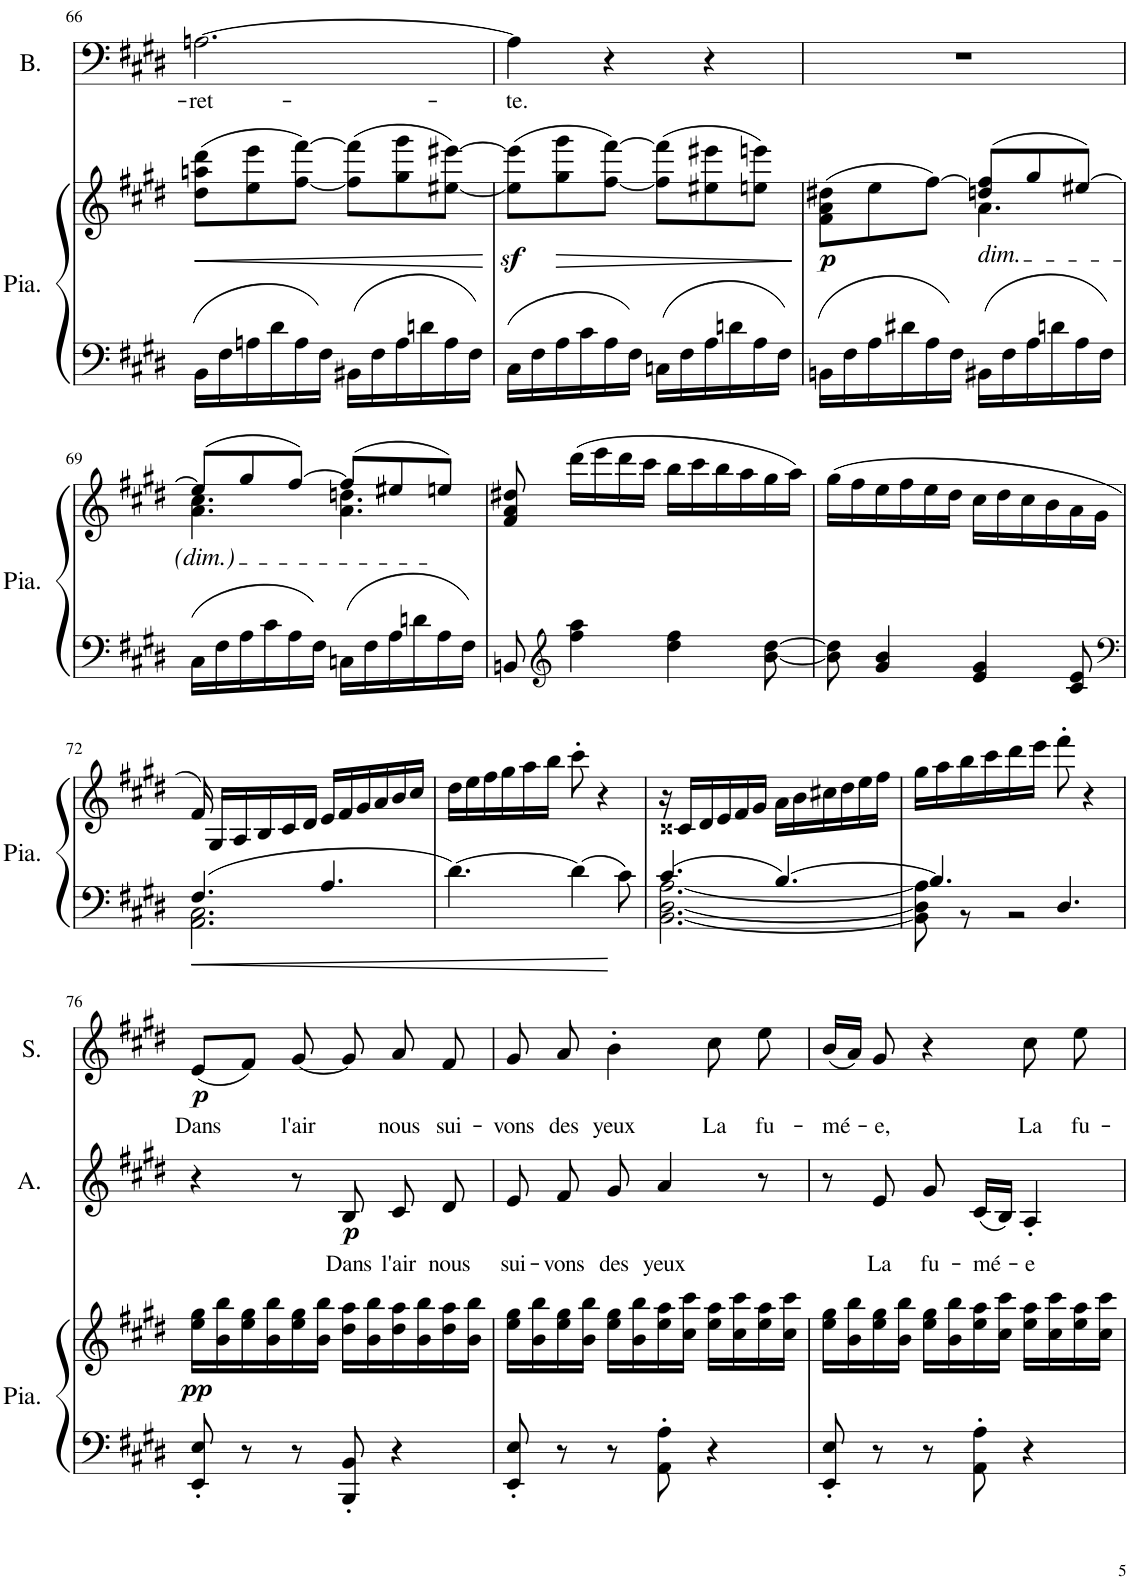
**kern	**kern	**dynam	**kern	**text	**kern	**text	**dynam	**kern	**text	**dynam
*part4	*part4	*part4	*part3	*part3	*part2	*part2	*part2	*part1	*part1	*part1
*staff5	*staff4	*staff4/5	*staff3	*staff3	*staff2	*staff2	*staff2	*staff1	*staff1	*staff1
*I"Piano	*	*	*I"Basse	*	*I"Alto	*	*	*I"Soprano	*	*
*I'Pia.	*	*	*I'B.	*	*I'A.	*	*	*I'S.	*	*
!!LO:PB:g=z
*clefF4	*clefG2	*	*clefF4	*	*clefG2	*	*	*clefG2	*	*
*k[f#c#g#d#]	*k[f#c#g#d#]	*	*k[f#c#g#d#]	*	*k[f#c#g#d#]	*	*	*k[f#c#g#d#]	*	*
*M3/4	*M3/4	*	*M3/4	*	*M3/4	*	*	*M3/4	*	*
=66	=66	=66	=66	=66	=66	=66	=66	=66	=66	=66
!	!	!LO:HP:b	!	!LO:LY:b	!	!	!	!	!	!
16BB\LL	(8dd#\ 8aan\ 8ddd#\L	<	[2.An\	-ret-	2.r	.	.	2.r	.	.
16F#\	.	.	.	.	.	.	.	.	.	.
16An\	8ee\ 8eee\	.	.	.	.	.	.	.	.	.
16d#\	.	.	.	.	.	.	.	.	.	.
16A\	[8ff#\ [8fff#\J)	.	.	.	.	.	.	.	.	.
16F#\JJ	.	.	.	.	.	.	.	.	.	.
16BB#X\LL	(8ff#\] 8fff#\]L	.	.	.	.	.	.	.	.	.
16F#\	.	.	.	.	.	.	.	.	.	.
16A\	8gg#\ 8ggg#\	.	.	.	.	.	.	.	.	.
16dn\	.	.	.	.	.	.	.	.	.	.
16A\	[8ee#X\ [8eee#X\J)	.	.	.	.	.	.	.	.	.
16F#\JJ	.	.	.	.	.	.	.	.	.	.
.	.	[	.	.	.	.	.	.	.	.
=67	=67	=67	=67	=67	=67	=67	=67	=67	=67	=67
!	!	!	!	!LO:LY:b	!	!	!	!	!	!
16C#\LL	(8ee#\]z< 8eee#\]z<L	.	4A\]	-te.	2.r	.	.	2.r	.	.
16F#\	.	.	.	.	.	.	.	.	.	.
!	!	!LO:HP:b	!	!	!	!	!	!	!	!
16A\	8gg#\ 8ggg#\	>	.	.	.	.	.	.	.	.
16c#\	.	.	.	.	.	.	.	.	.	.
16A\	[8ff#\ [8fff#\J)	.	4r	.	.	.	.	.	.	.
16F#\JJ	.	.	.	.	.	.	.	.	.	.
16Cn\LL	(8ff#\] 8fff#\]L	.	.	.	.	.	.	.	.	.
16F#\	.	.	.	.	.	.	.	.	.	.
16A\	8ee#X\ 8eee#X\	.	4r	.	.	.	.	.	.	.
16dn\	.	.	.	.	.	.	.	.	.	.
16A\	8een\ 8eeen\J)	.	.	.	.	.	.	.	.	.
16F#\JJ	.	.	.	.	.	.	.	.	.	.
.	.	]	.	.	.	.	.	.	.	.
=68	=68	=68	=68	=68	=68	=68	=68	=68	=68	=68
*	*^	*	*	*	*	*	*	*	*	*
!	!	!	!LO:DY:b	!	!	!	!	!	!	!	!
16BBn\LL	(8f#\ 8a\ 8dd#X\L	4.ryy	p	2.r	.	2.r	.	.	2.r	.	.
16F#\	.	.	.	.	.	.	.	.	.	.	.
16A\	8ee\	.	.	.	.	.	.	.	.	.	.
16d#X\	.	.	.	.	.	.	.	.	.	.	.
16A\	[8ff#\J)	.	.	.	.	.	.	.	.	.	.
16F#\JJ	.	.	.	.	.	.	.	.	.	.	.
!	!LO:TX:b:i:t=dim.	!	!	!	!	!	!	!	!	!	!
16BB#X\LL	(8ddn/ 8ff#/]L	4.a\	.	.	.	.	.	.	.	.	.
16F#\	.	.	.	.	.	.	.	.	.	.	.
16A\	8gg#/	.	.	.	.	.	.	.	.	.	.
16dn\	.	.	.	.	.	.	.	.	.	.	.
16A\	[8ee#X/J)	.	.	.	.	.	.	.	.	.	.
16F#\JJ	.	.	.	.	.	.	.	.	.	.	.
!!LO:LB:g=z
=69	=69	=69	=69	=69	=69	=69	=69	=69	=69	=69	=69
16C#\LL	(8ee#/L]	4.a\ 4.cc#\	.	2.r	.	2.r	.	.	2.r	.	.
16F#\	.	.	.	.	.	.	.	.	.	.	.
16A\	8gg#/	.	.	.	.	.	.	.	.	.	.
16c#\	.	.	.	.	.	.	.	.	.	.	.
16A\	[8ff#/J)	.	.	.	.	.	.	.	.	.	.
16F#\JJ	.	.	.	.	.	.	.	.	.	.	.
16Cn\LL	(8ff#/L]	4.a\ 4.ddn\	.	.	.	.	.	.	.	.	.
16F#\	.	.	.	.	.	.	.	.	.	.	.
16A\	8ee#X/	.	.	.	.	.	.	.	.	.	.
16dn\	.	.	.	.	.	.	.	.	.	.	.
16A\	8een/J)	.	.	.	.	.	.	.	.	.	.
16F#\JJ	.	.	.	.	.	.	.	.	.	.	.
*	*v	*v	*	*	*	*	*	*	*	*	*
=70	=70	=70	=70	=70	=70	=70	=70	=70	=70	=70
8BBn/	8f#/ 8a/ 8dd#X/	.	2.r	.	2.r	.	.	2.r	.	.
*clefG2	*	*	*	*	*	*	*	*	*	*
4ff#\ 4aa\	(16ddd#\LL	.	.	.	.	.	.	.	.	.
.	16eee\	.	.	.	.	.	.	.	.	.
.	16ddd#\	.	.	.	.	.	.	.	.	.
.	16ccc#\JJ	.	.	.	.	.	.	.	.	.
4dd#\ 4ff#\	16bb\LL	.	.	.	.	.	.	.	.	.
.	16ccc#\	.	.	.	.	.	.	.	.	.
.	16bb\	.	.	.	.	.	.	.	.	.
.	16aa\	.	.	.	.	.	.	.	.	.
[8b\ [8dd#\	16gg#\	.	.	.	.	.	.	.	.	.
.	16aa\JJ)	.	.	.	.	.	.	.	.	.
=71	=71	=71	=71	=71	=71	=71	=71	=71	=71	=71
8b\] 8dd#\]	(16gg#\LL	.	2.r	.	2.r	.	.	2.r	.	.
.	16ff#\	.	.	.	.	.	.	.	.	.
4g#/ 4b/	16ee\	.	.	.	.	.	.	.	.	.
.	16ff#\	.	.	.	.	.	.	.	.	.
.	16ee\	.	.	.	.	.	.	.	.	.
.	16dd#\JJ	.	.	.	.	.	.	.	.	.
4e/ 4g#/	16cc#\LL	.	.	.	.	.	.	.	.	.
.	16dd#\	.	.	.	.	.	.	.	.	.
.	16cc#\	.	.	.	.	.	.	.	.	.
.	16b\	.	.	.	.	.	.	.	.	.
8c#/ 8e/	16a\	.	.	.	.	.	.	.	.	.
.	16g#\JJ	.	.	.	.	.	.	.	.	.
!!LO:LB:g=z
=72	=72	=72	=72	=72	=72	=72	=72	=72	=72	=72
*clefF4	*	*	*	*	*	*	*	*	*	*
*^	*	*	*	*	*	*	*	*	*	*
4.F#/	2.AA\ 2.C#\	16f#/)	.	2.r	.	2.r	.	.	2.r	.	.
.	.	16G#/LL	.	.	.	.	.	.	.	.	.
.	.	16A/	.	.	.	.	.	.	.	.	.
.	.	16B/	.	.	.	.	.	.	.	.	.
.	.	16c#/	.	.	.	.	.	.	.	.	.
.	.	16d#/JJ	.	.	.	.	.	.	.	.	.
4.A/	.	16e/LL	.	.	.	.	.	.	.	.	.
.	.	16f#/	.	.	.	.	.	.	.	.	.
.	.	16g#/	.	.	.	.	.	.	.	.	.
.	.	16a/	.	.	.	.	.	.	.	.	.
.	.	16b/	.	.	.	.	.	.	.	.	.
.	.	16cc#/JJ	.	.	.	.	.	.	.	.	.
*v	*v	*	*	*	*	*	*	*	*	*	*
=73	=73	=73	=73	=73	=73	=73	=73	=73	=73	=73
[4.d#\	16dd#\LL	.	2.r	.	2.r	.	.	2.r	.	.
.	16ee\	.	.	.	.	.	.	.	.	.
.	16ff#\	.	.	.	.	.	.	.	.	.
.	16gg#\	.	.	.	.	.	.	.	.	.
.	16aa\	.	.	.	.	.	.	.	.	.
.	16bb\JJ	.	.	.	.	.	.	.	.	.
4d#\]	8ccc#'\	.	.	.	.	.	.	.	.	.
.	4r	.	.	.	.	.	.	.	.	.
8c#\	.	.	.	.	.	.	.	.	.	.
=74	=74	=74	=74	=74	=74	=74	=74	=74	=74	=74
*^	*	*	*	*	*	*	*	*	*	*
4.c#/	[2.BB\ [2.D#\ [2.A\	16r	.	2.r	.	2.r	.	.	2.r	.	.
.	.	16c##X/LL	.	.	.	.	.	.	.	.	.
.	.	16d#/	.	.	.	.	.	.	.	.	.
.	.	16e/	.	.	.	.	.	.	.	.	.
.	.	16f#/	.	.	.	.	.	.	.	.	.
.	.	16g#/JJ	.	.	.	.	.	.	.	.	.
[4.B/	.	16a\LL	.	.	.	.	.	.	.	.	.
.	.	16b\	.	.	.	.	.	.	.	.	.
.	.	16cc#X\	.	.	.	.	.	.	.	.	.
.	.	16dd#\	.	.	.	.	.	.	.	.	.
.	.	16ee\	.	.	.	.	.	.	.	.	.
.	.	16ff#\JJ	.	.	.	.	.	.	.	.	.
=75	=75	=75	=75	=75	=75	=75	=75	=75	=75	=75	=75
4.B/]	8BB\] 8D#\] 8A\]	16gg#\LL	.	2.r	.	2.r	.	.	2.r	.	.
.	.	16aa\	.	.	.	.	.	.	.	.	.
.	8r	16bb\	.	.	.	.	.	.	.	.	.
.	.	16ccc#\	.	.	.	.	.	.	.	.	.
.	2r	16ddd#\	.	.	.	.	.	.	.	.	.
.	.	16eee\JJ	.	.	.	.	.	.	.	.	.
4.D#/	.	8fff#'\	.	.	.	.	.	.	.	.	.
.	.	4r	.	.	.	.	.	.	.	.	.
*v	*v	*	*	*	*	*	*	*	*	*	*
!!LO:LB:g=z
=76	=76	=76	=76	=76	=76	=76	=76	=76	=76	=76
!	!	!LO:DY:b	!	!	!	!	!	!	!LO:LY:b	!LO:DY:b
8EE/' 8E/'	16ee\ 16gg#\LL	pp	2.r	.	4r	.	.	(8e/L	Dans	p
.	16b\ 16bb\	.	.	.	.	.	.	.	.	.
8r	16ee\ 16gg#\	.	.	.	.	.	.	8f#/J)	.	.
.	16b\ 16bb\	.	.	.	.	.	.	.	.	.
!	!	!	!	!	!	!	!	!	!LO:LY:b	!
8r	16ee\ 16gg#\	.	.	.	8r	.	.	[8g#/	l'air	.
.	16b\ 16bb\JJ	.	.	.	.	.	.	.	.	.
!	!	!	!	!	!	!LO:LY:b	!LO:DY:b	!	!	!
8BBB/' 8BB/'	16dd#\ 16aa\LL	.	.	.	8B/	Dans	p	8g#/]	.	.
.	16b\ 16bb\	.	.	.	.	.	.	.	.	.
!	!	!	!	!	!	!LO:LY:b	!	!	!LO:LY:b	!
4r	16dd#\ 16aa\	.	.	.	8c#/	l'air	.	8a/	nous	.
.	16b\ 16bb\	.	.	.	.	.	.	.	.	.
!	!	!	!	!	!	!LO:LY:b	!	!	!LO:LY:b	!
.	16dd#\ 16aa\	.	.	.	8d#/	nous	.	8f#/	sui-	.
.	16b\ 16bb\JJ	.	.	.	.	.	.	.	.	.
=77	=77	=77	=77	=77	=77	=77	=77	=77	=77	=77
!	!	!	!	!	!	!LO:LY:b	!	!	!LO:LY:b	!
8EE/' 8E/'	16ee\ 16gg#\LL	.	2.r	.	8e/	sui-	.	8g#/	-vons	.
.	16b\ 16bb\	.	.	.	.	.	.	.	.	.
!	!	!	!	!	!	!LO:LY:b	!	!	!LO:LY:b	!
8r	16ee\ 16gg#\	.	.	.	8f#/	-vons	.	8a/	des	.
.	16b\ 16bb\JJ	.	.	.	.	.	.	.	.	.
!	!	!	!	!	!	!LO:LY:b	!	!	!LO:LY:b	!
8r	16ee\ 16gg#\LL	.	.	.	8g#/	des	.	4b'\	yeux	.
.	16b\ 16bb\	.	.	.	.	.	.	.	.	.
!	!	!	!	!	!	!LO:LY:b	!	!	!	!
8AA\' 8A\'	16ee\ 16aa\	.	.	.	4a/	yeux	.	.	.	.
.	16cc#\ 16ccc#\JJ	.	.	.	.	.	.	.	.	.
!	!	!	!	!	!	!	!	!	!LO:LY:b	!
4r	16ee\ 16aa\LL	.	.	.	.	.	.	8cc#\	La	.
.	16cc#\ 16ccc#\	.	.	.	.	.	.	.	.	.
!	!	!	!	!	!	!	!	!	!LO:LY:b	!
.	16ee\ 16aa\	.	.	.	8r	.	.	8ee\	fu-	.
.	16cc#\ 16ccc#\JJ	.	.	.	.	.	.	.	.	.
=78	=78	=78	=78	=78	=78	=78	=78	=78	=78	=78
!	!	!	!	!	!	!	!	!	!LO:LY:b	!
8EE/' 8E/'	16ee\ 16gg#\LL	.	2.r	.	8r	.	.	(16b/LL	-mé-	.
.	16b\ 16bb\	.	.	.	.	.	.	16a/JJ)	.	.
!	!	!	!	!	!	!LO:LY:b	!	!	!LO:LY:b	!
8r	16ee\ 16gg#\	.	.	.	8e/	La	.	8g#/	-e,	.
.	16b\ 16bb\JJ	.	.	.	.	.	.	.	.	.
!	!	!	!	!	!	!LO:LY:b	!	!	!	!
8r	16ee\ 16gg#\LL	.	.	.	8g#/	fu-	.	4r	.	.
.	16b\ 16bb\	.	.	.	.	.	.	.	.	.
!	!	!	!	!	!	!LO:LY:b	!	!	!	!
8AA\' 8A\'	16ee\ 16aa\	.	.	.	(16c#/LL	-mé-	.	.	.	.
.	16cc#\ 16ccc#\JJ	.	.	.	16B/JJ)	.	.	.	.	.
!	!	!	!	!	!	!LO:LY:b	!	!	!LO:LY:b	!
4r	16ee\ 16aa\LL	.	.	.	4A'/	-e	.	8cc#\	La	.
.	16cc#\ 16ccc#\	.	.	.	.	.	.	.	.	.
!	!	!	!	!	!	!	!	!	!LO:LY:b	!
.	16ee\ 16aa\	.	.	.	.	.	.	8ee\	fu-	.
.	16cc#\ 16ccc#\JJ	.	.	.	.	.	.	.	.	.
=	=	=	=	=	=	=	=	=	=	=
*-	*-	*-	*-	*-	*-	*-	*-	*-	*-	*-
